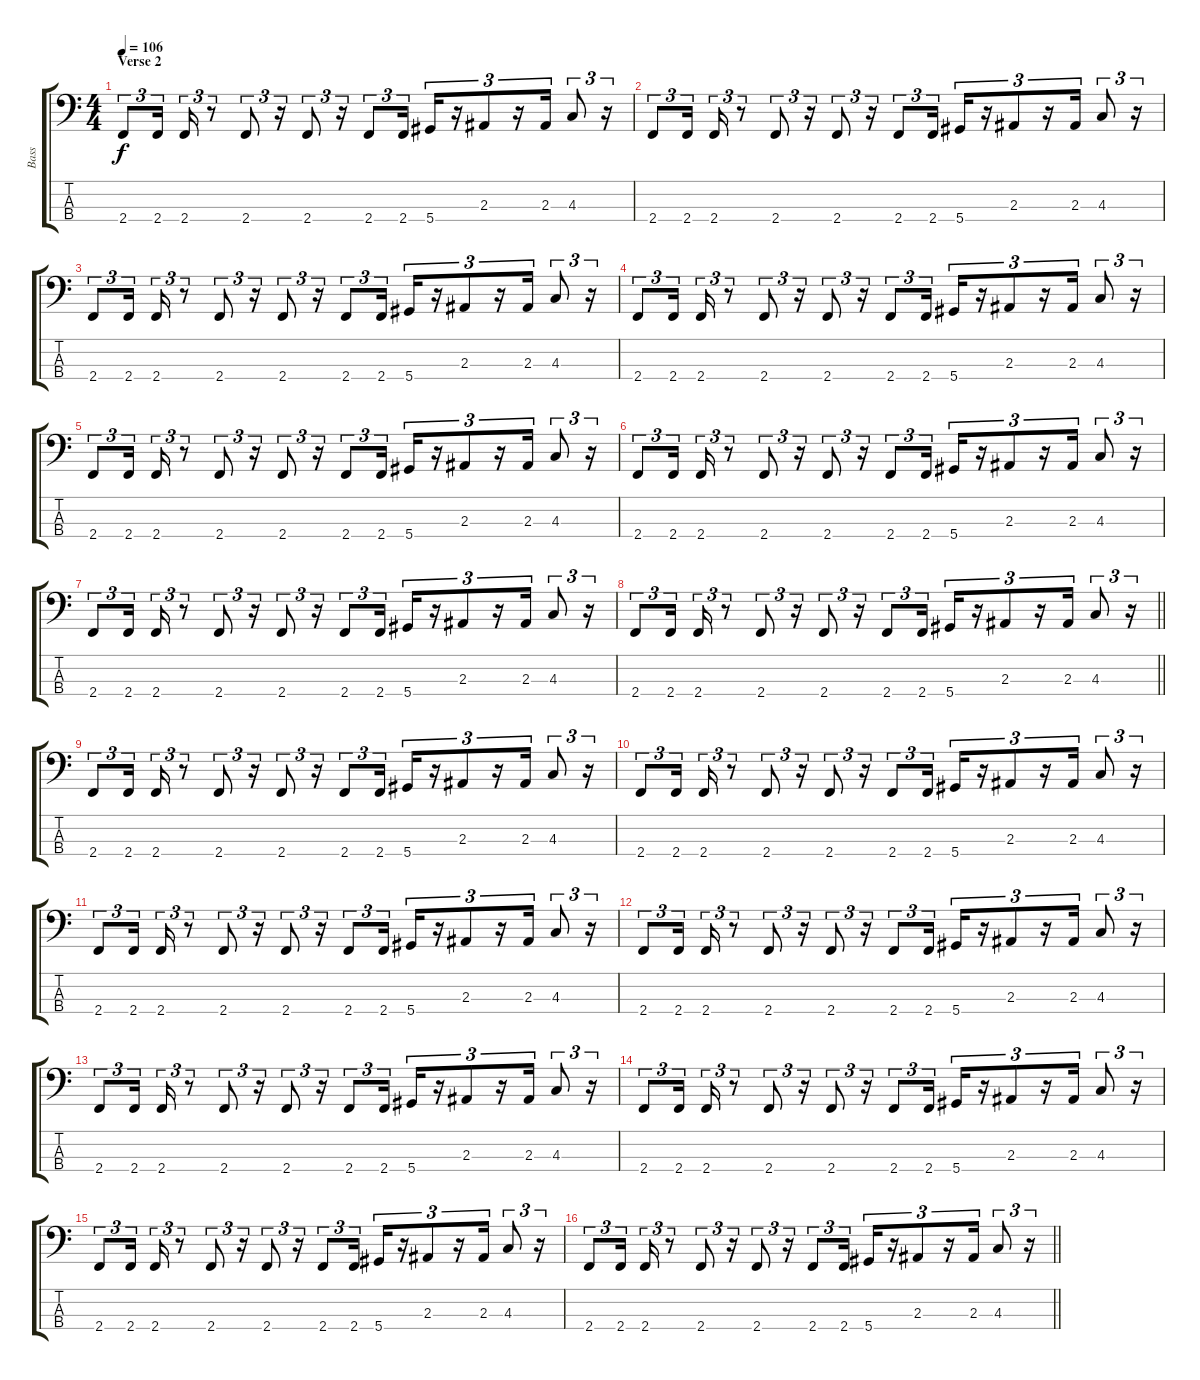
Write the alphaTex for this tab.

\track ("Bass" "Bass") {instrument electricbassfinger}
\staff {score tabs}
\tuning (Gb2 Db2 Ab1 Eb1) {hide}
\ts (4 4)
\section ("" "Verse 2")
\tempo 106
\clef f4
\ks c
2.4.8{tu (3 2) dy f} 2.4.16{tu (3 2)} 2.4.16{tu (3 2)} r.8{tu (3 2)} 2.4.8{tu (3 2)} r.16{tu (3 2)} 2.4.8{tu (3 2)} r.16{tu (3 2)} 2.4.8{tu (3 2)} 2.4.16{tu (3 2)} 5.4.16{tu (3 2)} r.16{tu (3 2)} 2.3.8{tu (3 2)} r.16{tu (3 2)} 2.3.16{tu (3 2)} 4.3.8{tu (3 2)} r.16{tu (3 2)} |
2.4.8{tu (3 2)} 2.4.16{tu (3 2)} 2.4.16{tu (3 2)} r.8{tu (3 2)} 2.4.8{tu (3 2)} r.16{tu (3 2)} 2.4.8{tu (3 2)} r.16{tu (3 2)} 2.4.8{tu (3 2)} 2.4.16{tu (3 2)} 5.4.16{tu (3 2)} r.16{tu (3 2)} 2.3.8{tu (3 2)} r.16{tu (3 2)} 2.3.16{tu (3 2)} 4.3.8{tu (3 2)} r.16{tu (3 2)} |
2.4.8{tu (3 2)} 2.4.16{tu (3 2)} 2.4.16{tu (3 2)} r.8{tu (3 2)} 2.4.8{tu (3 2)} r.16{tu (3 2)} 2.4.8{tu (3 2)} r.16{tu (3 2)} 2.4.8{tu (3 2)} 2.4.16{tu (3 2)} 5.4.16{tu (3 2)} r.16{tu (3 2)} 2.3.8{tu (3 2)} r.16{tu (3 2)} 2.3.16{tu (3 2)} 4.3.8{tu (3 2)} r.16{tu (3 2)} |
2.4.8{tu (3 2)} 2.4.16{tu (3 2)} 2.4.16{tu (3 2)} r.8{tu (3 2)} 2.4.8{tu (3 2)} r.16{tu (3 2)} 2.4.8{tu (3 2)} r.16{tu (3 2)} 2.4.8{tu (3 2)} 2.4.16{tu (3 2)} 5.4.16{tu (3 2)} r.16{tu (3 2)} 2.3.8{tu (3 2)} r.16{tu (3 2)} 2.3.16{tu (3 2)} 4.3.8{tu (3 2)} r.16{tu (3 2)} |
2.4.8{tu (3 2)} 2.4.16{tu (3 2)} 2.4.16{tu (3 2)} r.8{tu (3 2)} 2.4.8{tu (3 2)} r.16{tu (3 2)} 2.4.8{tu (3 2)} r.16{tu (3 2)} 2.4.8{tu (3 2)} 2.4.16{tu (3 2)} 5.4.16{tu (3 2)} r.16{tu (3 2)} 2.3.8{tu (3 2)} r.16{tu (3 2)} 2.3.16{tu (3 2)} 4.3.8{tu (3 2)} r.16{tu (3 2)} |
2.4.8{tu (3 2)} 2.4.16{tu (3 2)} 2.4.16{tu (3 2)} r.8{tu (3 2)} 2.4.8{tu (3 2)} r.16{tu (3 2)} 2.4.8{tu (3 2)} r.16{tu (3 2)} 2.4.8{tu (3 2)} 2.4.16{tu (3 2)} 5.4.16{tu (3 2)} r.16{tu (3 2)} 2.3.8{tu (3 2)} r.16{tu (3 2)} 2.3.16{tu (3 2)} 4.3.8{tu (3 2)} r.16{tu (3 2)} |
2.4.8{tu (3 2)} 2.4.16{tu (3 2)} 2.4.16{tu (3 2)} r.8{tu (3 2)} 2.4.8{tu (3 2)} r.16{tu (3 2)} 2.4.8{tu (3 2)} r.16{tu (3 2)} 2.4.8{tu (3 2)} 2.4.16{tu (3 2)} 5.4.16{tu (3 2)} r.16{tu (3 2)} 2.3.8{tu (3 2)} r.16{tu (3 2)} 2.3.16{tu (3 2)} 4.3.8{tu (3 2)} r.16{tu (3 2)} |
\barLineRight lightlight
2.4.8{tu (3 2)} 2.4.16{tu (3 2)} 2.4.16{tu (3 2)} r.8{tu (3 2)} 2.4.8{tu (3 2)} r.16{tu (3 2)} 2.4.8{tu (3 2)} r.16{tu (3 2)} 2.4.8{tu (3 2)} 2.4.16{tu (3 2)} 5.4.16{tu (3 2)} r.16{tu (3 2)} 2.3.8{tu (3 2)} r.16{tu (3 2)} 2.3.16{tu (3 2)} 4.3.8{tu (3 2)} r.16{tu (3 2)} |
\section ("" "")
2.4.8{tu (3 2)} 2.4.16{tu (3 2)} 2.4.16{tu (3 2)} r.8{tu (3 2)} 2.4.8{tu (3 2)} r.16{tu (3 2)} 2.4.8{tu (3 2)} r.16{tu (3 2)} 2.4.8{tu (3 2)} 2.4.16{tu (3 2)} 5.4.16{tu (3 2)} r.16{tu (3 2)} 2.3.8{tu (3 2)} r.16{tu (3 2)} 2.3.16{tu (3 2)} 4.3.8{tu (3 2)} r.16{tu (3 2)} |
2.4.8{tu (3 2)} 2.4.16{tu (3 2)} 2.4.16{tu (3 2)} r.8{tu (3 2)} 2.4.8{tu (3 2)} r.16{tu (3 2)} 2.4.8{tu (3 2)} r.16{tu (3 2)} 2.4.8{tu (3 2)} 2.4.16{tu (3 2)} 5.4.16{tu (3 2)} r.16{tu (3 2)} 2.3.8{tu (3 2)} r.16{tu (3 2)} 2.3.16{tu (3 2)} 4.3.8{tu (3 2)} r.16{tu (3 2)} |
2.4.8{tu (3 2)} 2.4.16{tu (3 2)} 2.4.16{tu (3 2)} r.8{tu (3 2)} 2.4.8{tu (3 2)} r.16{tu (3 2)} 2.4.8{tu (3 2)} r.16{tu (3 2)} 2.4.8{tu (3 2)} 2.4.16{tu (3 2)} 5.4.16{tu (3 2)} r.16{tu (3 2)} 2.3.8{tu (3 2)} r.16{tu (3 2)} 2.3.16{tu (3 2)} 4.3.8{tu (3 2)} r.16{tu (3 2)} |
2.4.8{tu (3 2)} 2.4.16{tu (3 2)} 2.4.16{tu (3 2)} r.8{tu (3 2)} 2.4.8{tu (3 2)} r.16{tu (3 2)} 2.4.8{tu (3 2)} r.16{tu (3 2)} 2.4.8{tu (3 2)} 2.4.16{tu (3 2)} 5.4.16{tu (3 2)} r.16{tu (3 2)} 2.3.8{tu (3 2)} r.16{tu (3 2)} 2.3.16{tu (3 2)} 4.3.8{tu (3 2)} r.16{tu (3 2)} |
2.4.8{tu (3 2)} 2.4.16{tu (3 2)} 2.4.16{tu (3 2)} r.8{tu (3 2)} 2.4.8{tu (3 2)} r.16{tu (3 2)} 2.4.8{tu (3 2)} r.16{tu (3 2)} 2.4.8{tu (3 2)} 2.4.16{tu (3 2)} 5.4.16{tu (3 2)} r.16{tu (3 2)} 2.3.8{tu (3 2)} r.16{tu (3 2)} 2.3.16{tu (3 2)} 4.3.8{tu (3 2)} r.16{tu (3 2)} |
2.4.8{tu (3 2)} 2.4.16{tu (3 2)} 2.4.16{tu (3 2)} r.8{tu (3 2)} 2.4.8{tu (3 2)} r.16{tu (3 2)} 2.4.8{tu (3 2)} r.16{tu (3 2)} 2.4.8{tu (3 2)} 2.4.16{tu (3 2)} 5.4.16{tu (3 2)} r.16{tu (3 2)} 2.3.8{tu (3 2)} r.16{tu (3 2)} 2.3.16{tu (3 2)} 4.3.8{tu (3 2)} r.16{tu (3 2)} |
2.4.8{tu (3 2)} 2.4.16{tu (3 2)} 2.4.16{tu (3 2)} r.8{tu (3 2)} 2.4.8{tu (3 2)} r.16{tu (3 2)} 2.4.8{tu (3 2)} r.16{tu (3 2)} 2.4.8{tu (3 2)} 2.4.16{tu (3 2)} 5.4.16{tu (3 2)} r.16{tu (3 2)} 2.3.8{tu (3 2)} r.16{tu (3 2)} 2.3.16{tu (3 2)} 4.3.8{tu (3 2)} r.16{tu (3 2)} |
\barLineRight lightlight
2.4.8{tu (3 2)} 2.4.16{tu (3 2)} 2.4.16{tu (3 2)} r.8{tu (3 2)} 2.4.8{tu (3 2)} r.16{tu (3 2)} 2.4.8{tu (3 2)} r.16{tu (3 2)} 2.4.8{tu (3 2)} 2.4.16{tu (3 2)} 5.4.16{tu (3 2)} r.16{tu (3 2)} 2.3.8{tu (3 2)} r.16{tu (3 2)} 2.3.16{tu (3 2)} 4.3.8{tu (3 2)} r.16{tu (3 2)}
